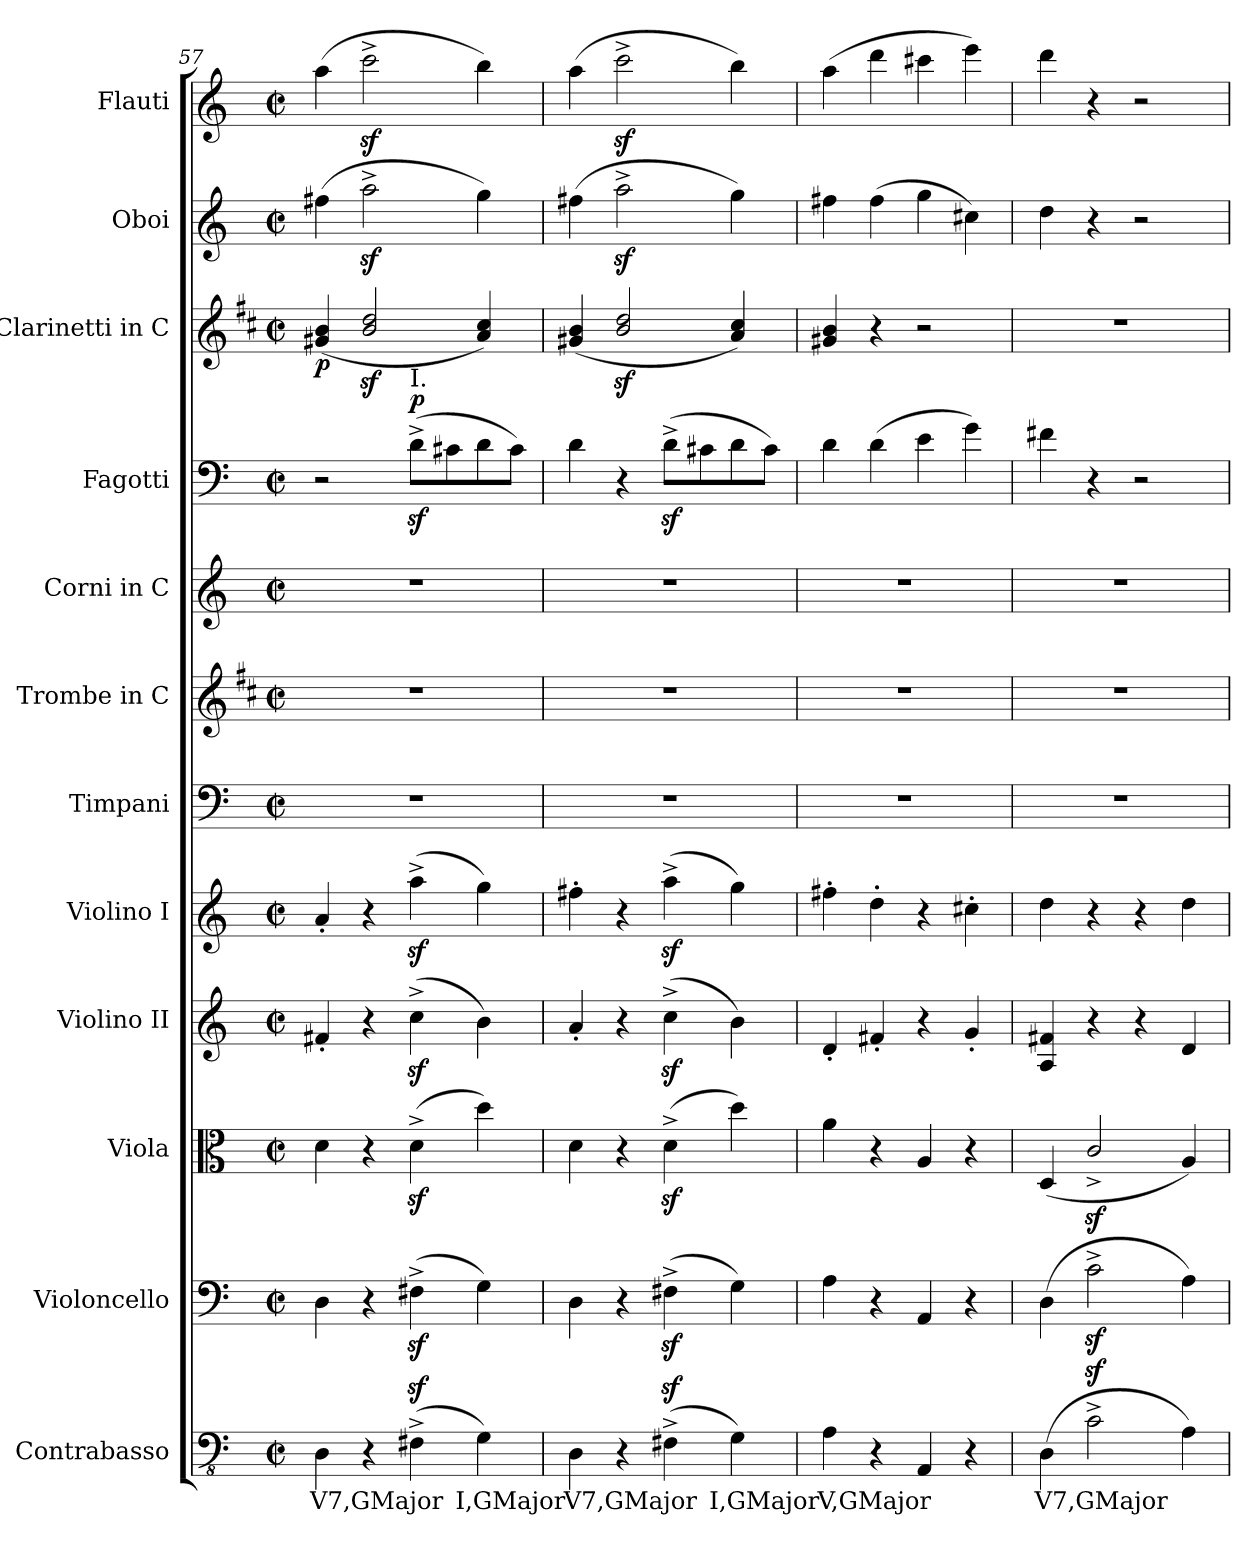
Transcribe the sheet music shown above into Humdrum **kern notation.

**kern	**text	**kern	**kern	**kern	**kern	**kern	**kern	**kern	**kern	**dynam	**kern	**dynam	**kern	**kern
*part12	*part12	*part11	*part10	*part9	*part8	*part7	*part6	*part5	*part4	*part4	*part3	*part3	*part2	*part1
*staff12	*staff12	*staff11	*staff10	*staff9	*staff8	*staff7	*staff6	*staff5	*staff4	*staff4	*staff3	*staff3	*staff2	*staff1
*I"Contrabasso	*	*I"Violoncello	*I"Viola	*I"Violino II	*I"Violino I	*I"Timpani	*I"Trombe in C	*I"Corni in C	*I"Fagotti	*	*I"Clarinetti in C	*	*I"Oboi	*I"Flauti
*	*	*	*	*	*	*I'Timp.	*I'Tr.	*I'Cor.	*I'Fag.	*	*I'Cl.	*	*I'Ob.	*I'Fl.
!!LO:PB:g=z
*clefFv4	*	*clefF4	*clefC3	*clefG2	*clefG2	*clefF4	*clefG2	*clefG2	*clefF4	*	*clefG2	*	*clefG2	*clefG2
*	*	*	*	*	*	*	*ITrd1c2	*ITrd7c12	*	*	*ITrd1c2	*	*	*
*k[]	*	*k[]	*k[]	*k[]	*k[]	*k[]	*k[]	*k[]	*k[]	*	*k[]	*	*k[]	*k[]
*M2/2	*	*M2/2	*M2/2	*M2/2	*M2/2	*M2/2	*M2/2	*M2/2	*M2/2	*	*M2/2	*	*M2/2	*M2/2
*met(c|)	*	*met(c|)	*met(c|)	*met(c|)	*met(c|)	*met(c|)	*met(c|)	*met(c|)	*met(c|)	*	*met(c|)	*	*met(c|)	*met(c|)
=57	=57	=57	=57	=57	=57	=57	=57	=57	=57	=57	=57	=57	=57	=57
!	!	!	!	!	!	!	!	!	!	!	!	!LO:DY:b	!	!
4DD\	V7,GMajor	4D\	4d\	4f#X'/	4a'/	1r	1r	1r	2r	.	(4f#X/ 4a/	p	(4ff#X\	(4aa\
4r	.	4r	4r	4r	4r	.	.	.	.	.	2a/z> 2cc/z>	.	2aaz<^\	2cccz<^\
!	!	!	!	!	!	!	!	!	!LO:TX:a:t=I.	!	!	!	!	!
!	!	!	!	!	!	!	!	!	!	!LO:DY:a	!	!	!	!
(4FF#Xz<^\	.	(4F#Xz<^\	(4dz<^\	(4ccz<^\	(4aaz<^\	.	.	.	(8dz<^\L	p	.	.	.	.
.	.	.	.	.	.	.	.	.	8c#X\	.	.	.	.	.
4GG\)	I,GMajor	4G\)	4dd\)	4b\)	4gg\)	.	.	.	8d\	.	4g/ 4b/)	.	4gg\)	4bb\)
.	.	.	.	.	.	.	.	.	8c#\J)	.	.	.	.	.
=58	=58	=58	=58	=58	=58	=58	=58	=58	=58	=58	=58	=58	=58	=58
4DD\	V7,GMajor	4D\	4d\	4a'/	4ff#X'\	1r	1r	1r	4d\	.	(4f#X/ 4a/	.	(4ff#X\	(4aa\
4r	.	4r	4r	4r	4r	.	.	.	4r	.	2a/z> 2cc/z>	.	2aaz<^\	2cccz<^\
(4FF#Xz<^\	.	(4F#Xz<^\	(4dz<^\	(4ccz<^\	(4aaz<^\	.	.	.	(8dz<^\L	.	.	.	.	.
.	.	.	.	.	.	.	.	.	8c#X\	.	.	.	.	.
4GG\)	I,GMajor	4G\)	4dd\)	4b\)	4gg\)	.	.	.	8d\	.	4g/ 4b/)	.	4gg\)	4bb\)
.	.	.	.	.	.	.	.	.	8c#\J)	.	.	.	.	.
=59	=59	=59	=59	=59	=59	=59	=59	=59	=59	=59	=59	=59	=59	=59
4AA\	V,GMajor	4A\	4a\	4d'/	4ff#X'\	1r	1r	1r	4d\	.	4f#X/ 4a/	.	4ff#X\	(4aa\
4r	.	4r	4r	4f#X'/	4dd'\	.	.	.	(4d\	.	4r	.	(4ff#\	4ddd\
4AAA/	.	4AA/	4A/	4r	4r	.	.	.	4e\	.	2r	.	4gg\	4ccc#X\
4r	.	4r	4r	4g'/	4cc#X'\	.	.	.	4g\)	.	.	.	4cc#X\)	4eee\)
=60	=60	=60	=60	=60	=60	=60	=60	=60	=60	=60	=60	=60	=60	=60
(4DD\	V7,GMajor	(4D\	(>4D/	4A/ 4f#X/	4dd\	1r	1r	1r	4f#X\	.	1r	.	4dd\	4ddd\
2Cz<^\	.	2cz<^\	2cz<^/	4r	4r	.	.	.	4r	.	.	.	4r	4r
.	.	.	.	4r	4r	.	.	.	2r	.	.	.	2r	2r
4AA\)	.	4A\)	4A/)	4d/	4dd\	.	.	.	.	.	.	.	.	.
=	=	=	=	=	=	=	=	=	=	=	=	=	=	=
*-	*-	*-	*-	*-	*-	*-	*-	*-	*-	*-	*-	*-	*-	*-
